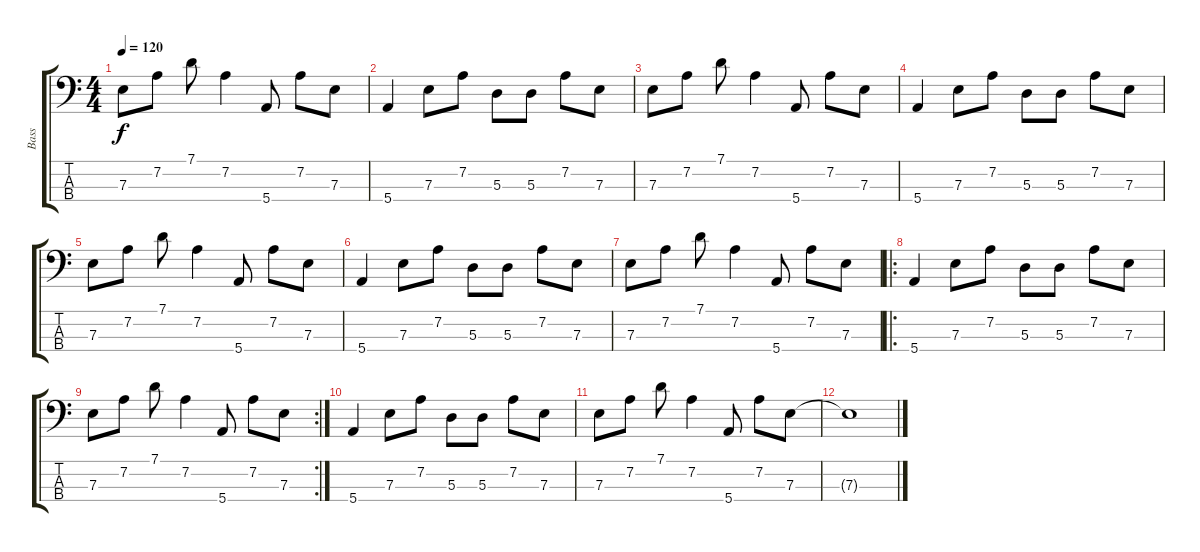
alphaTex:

\track ("Bass" "Bass") {instrument electricbassfinger}
\staff {score tabs}
\tuning (G2 D2 A1 E1) {hide}
\ts (4 4)
\tempo 120
\clef f4
\ks c
7.3.8{dy f} 7.2.8 7.1.8 7.2.4 5.4.8 7.2.8 7.3.8 |
5.4.4 7.3.8 7.2.8 5.3.8 5.3.8 7.2.8 7.3.8 |
7.3.8 7.2.8 7.1.8 7.2.4 5.4.8 7.2.8 7.3.8 |
5.4.4 7.3.8 7.2.8 5.3.8 5.3.8 7.2.8 7.3.8 |
7.3.8 7.2.8 7.1.8 7.2.4 5.4.8 7.2.8 7.3.8 |
5.4.4 7.3.8 7.2.8 5.3.8 5.3.8 7.2.8 7.3.8 |
7.3.8 7.2.8 7.1.8 7.2.4 5.4.8 7.2.8 7.3.8 |
\ro
5.4.4 7.3.8 7.2.8 5.3.8 5.3.8 7.2.8 7.3.8 |
\rc 2
7.3.8 7.2.8 7.1.8 7.2.4 5.4.8 7.2.8 7.3.8 |
5.4.4 7.3.8 7.2.8 5.3.8 5.3.8 7.2.8 7.3.8 |
7.3.8 7.2.8 7.1.8 7.2.4 5.4.8 7.2.8 7.3.8 |
7.3{t}.1
